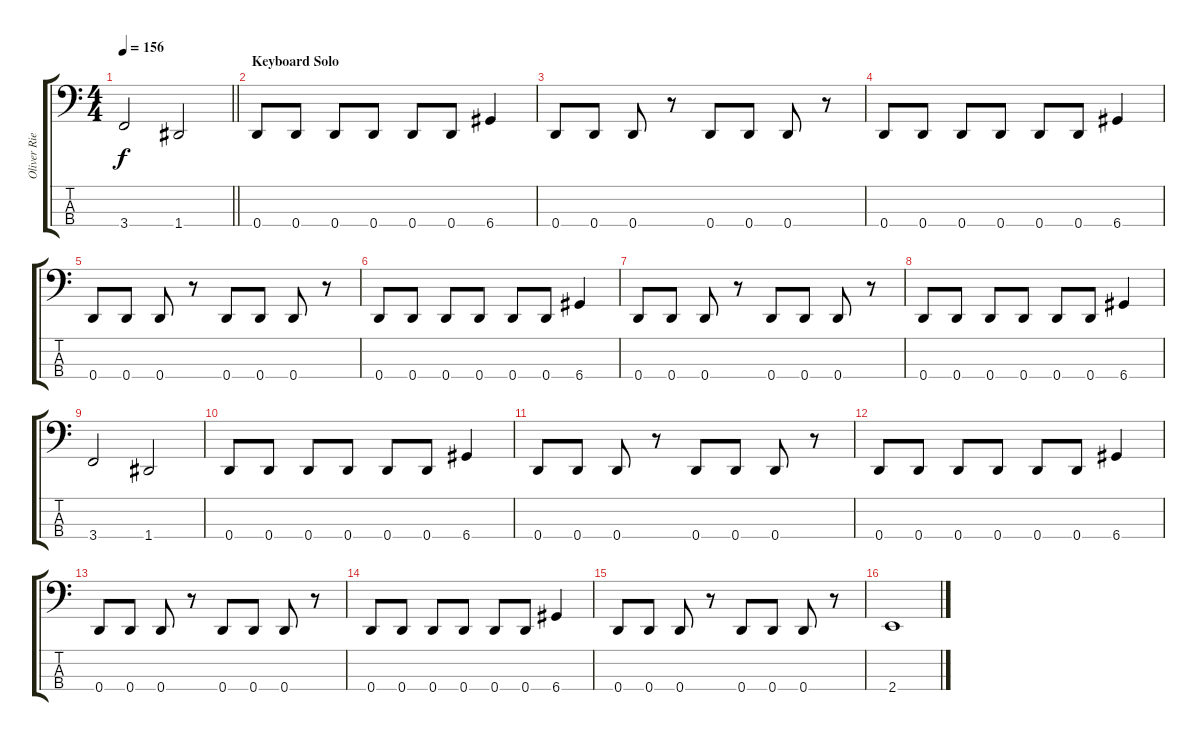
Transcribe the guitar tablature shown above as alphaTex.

\track ("Oliver Riedel" "Oliver Rie") {instrument electricbassfinger}
\staff {score tabs}
\tuning (G2 D2 A1 D1) {hide}
\ts (4 4)
\tempo 156
\clef f4
\barLineRight lightlight
\ks c
3.4.2{dy f} 1.4.2 |
\section ("" "Keyboard Solo")
0.4.8 0.4.8 0.4.8 0.4.8 0.4.8 0.4.8 6.4.4 |
0.4.8 0.4.8 0.4.8 r.8 0.4.8 0.4.8 0.4.8 r.8 |
0.4.8 0.4.8 0.4.8 0.4.8 0.4.8 0.4.8 6.4.4 |
0.4.8 0.4.8 0.4.8 r.8 0.4.8 0.4.8 0.4.8 r.8 |
0.4.8 0.4.8 0.4.8 0.4.8 0.4.8 0.4.8 6.4.4 |
0.4.8 0.4.8 0.4.8 r.8 0.4.8 0.4.8 0.4.8 r.8 |
0.4.8 0.4.8 0.4.8 0.4.8 0.4.8 0.4.8 6.4.4 |
3.4.2 1.4.2 |
0.4.8 0.4.8 0.4.8 0.4.8 0.4.8 0.4.8 6.4.4 |
0.4.8 0.4.8 0.4.8 r.8 0.4.8 0.4.8 0.4.8 r.8 |
0.4.8 0.4.8 0.4.8 0.4.8 0.4.8 0.4.8 6.4.4 |
0.4.8 0.4.8 0.4.8 r.8 0.4.8 0.4.8 0.4.8 r.8 |
0.4.8 0.4.8 0.4.8 0.4.8 0.4.8 0.4.8 6.4.4 |
0.4.8 0.4.8 0.4.8 r.8 0.4.8 0.4.8 0.4.8 r.8 |
2.4.1
